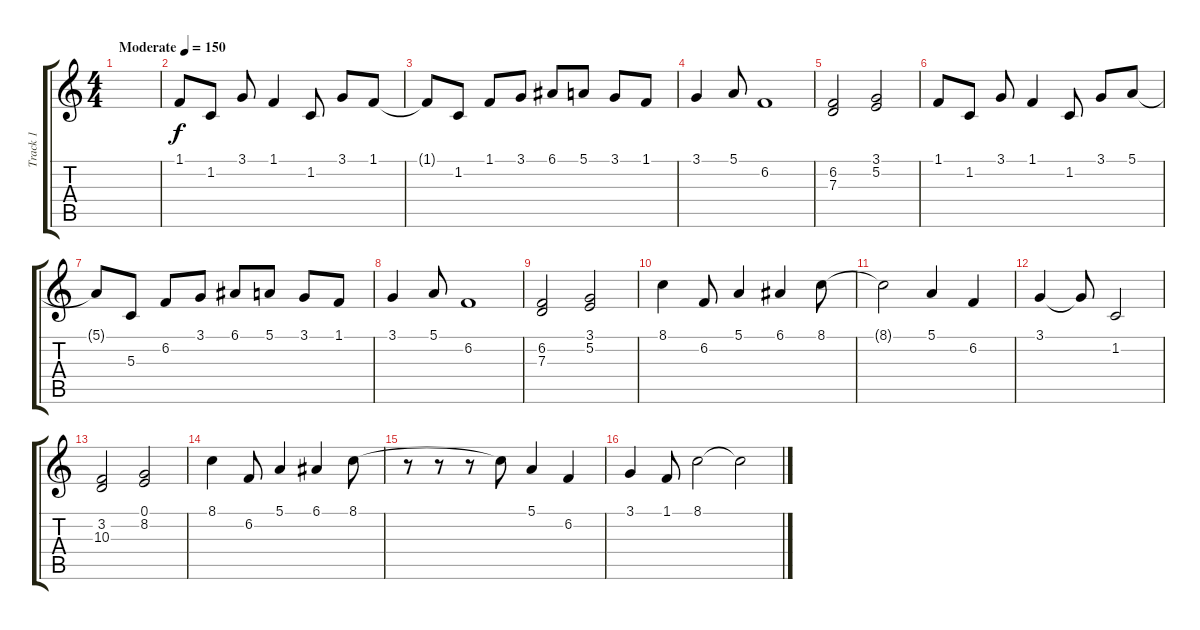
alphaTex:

\track ("Track 1" "Track 1") {instrument lead2sawtooth}
\staff {score tabs}
\tuning (E4 B3 G3 D3 A2 E2) {hide}
\ts (4 4)
\tempo (150 "Moderate")
\clef g2
\ks c
|
1.1.8 1.2.8 3.1.8 1.1.4 1.2.8 3.1.8 1.1.8 |
1.1{t}.8 1.2.8 1.1.8 3.1.8 6.1.8 5.1.8 3.1.8 1.1.8 |
3.1.4 5.1.8 6.2.1 |
(6.2 7.3).2 (3.1 5.2).2 |
1.1.8 1.2.8 3.1.8 1.1.4 1.2.8 3.1.8 5.1.8 |
5.1{t}.8 5.3.8 6.2.8 3.1.8 6.1.8 5.1.8 3.1.8 1.1.8 |
3.1.4 5.1.8 6.2.1 |
(6.2 7.3).2 (3.1 5.2).2 |
8.1.4 6.2.8 5.1.4 6.1.4 8.1.8 |
8.1{t}.2 5.1.4 6.2.4 |
3.1.4 3.1{t}.8 1.2.2 |
(3.2 10.3).2 (0.1 8.2).2 |
8.1.4 6.2.8 5.1.4 6.1.4 8.1.8 |
r.8 r.8 r.8 8.1{t}.8 5.1.4 6.2.4 |
3.1.4 1.1.8 8.1.2 8.1{t}.2
